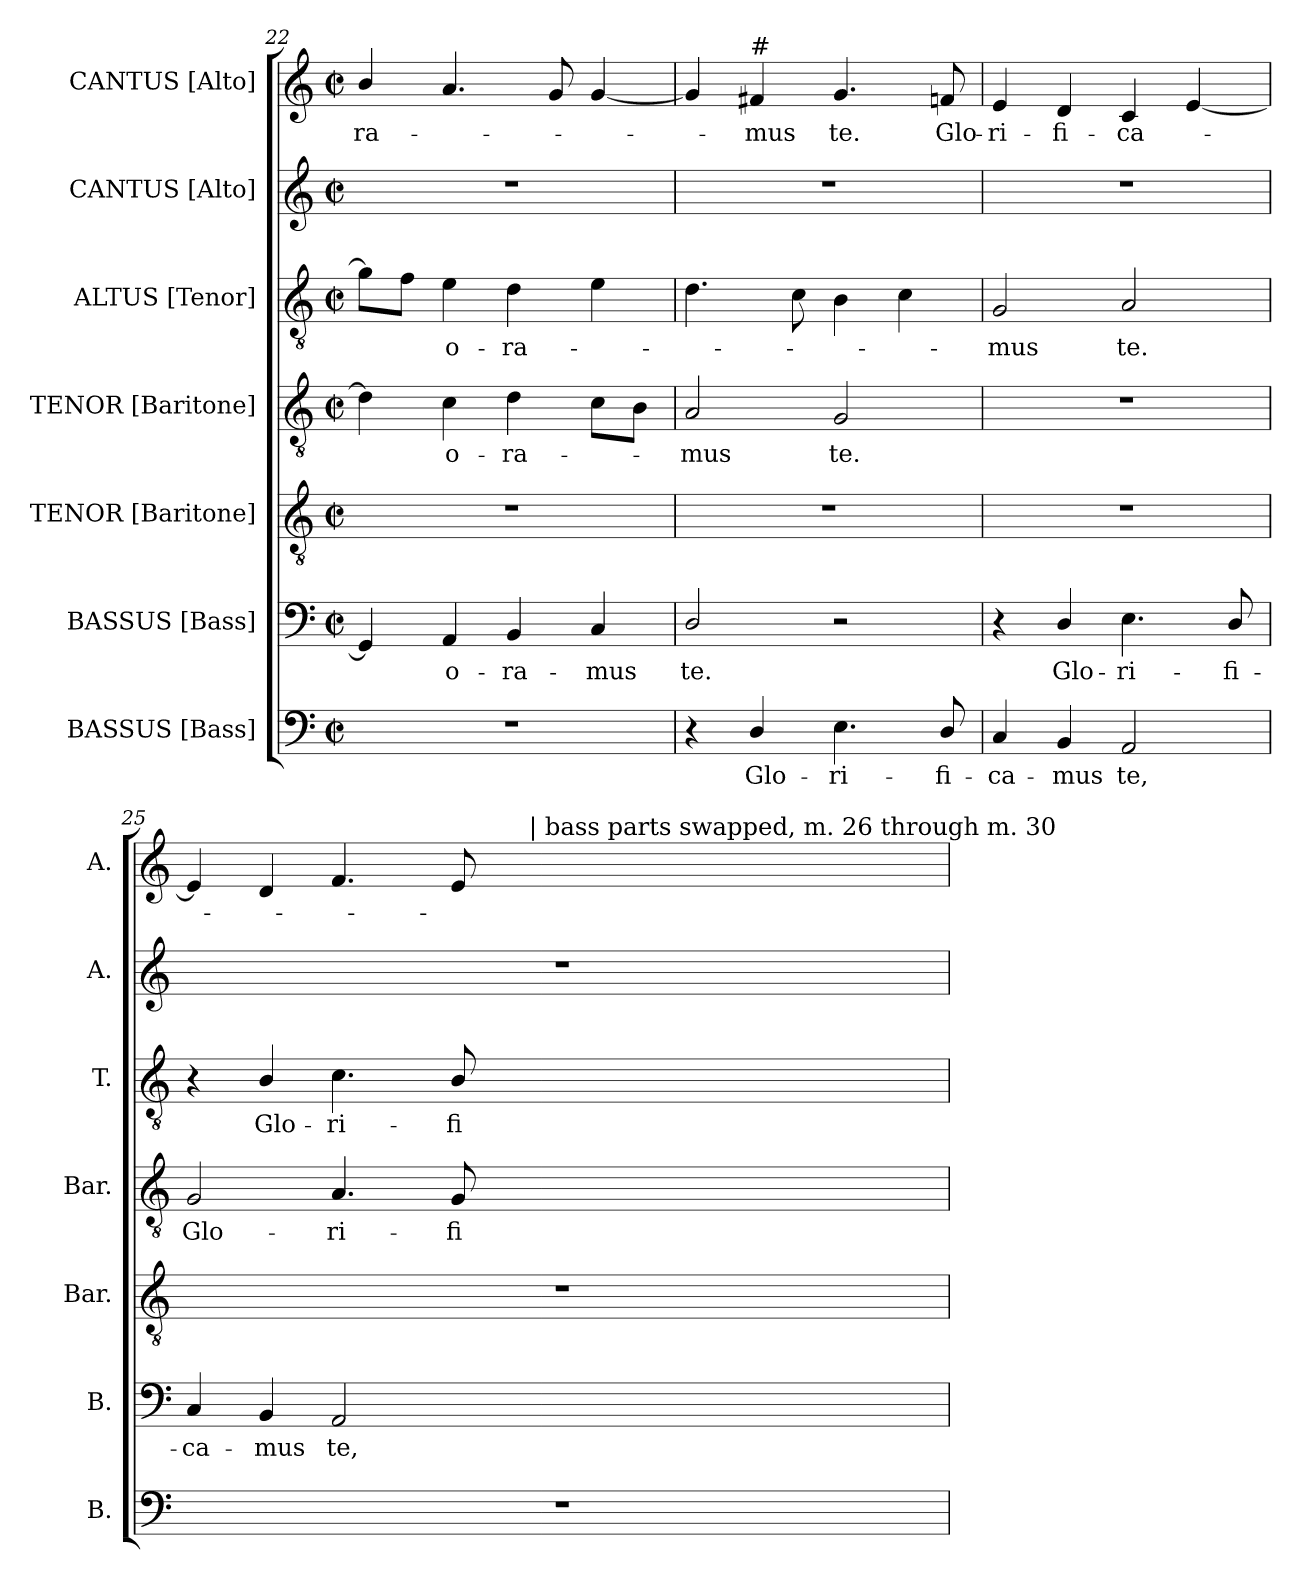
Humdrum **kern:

**kern	**text	**kern	**text	**kern	**kern	**text	**kern	**text	**kern	**kern	**text
*part7	*part7	*part6	*part6	*part5	*part4	*part4	*part3	*part3	*part2	*part1	*part1
*staff7	*staff7	*staff6	*staff6	*staff5	*staff4	*staff4	*staff3	*staff3	*staff2	*staff1	*staff1
*I"BASSUS [Bass]	*	*I"BASSUS [Bass]	*	*I"TENOR [Baritone]	*I"TENOR [Baritone]	*	*I"ALTUS [Tenor]	*	*I"CANTUS [Alto]	*I"CANTUS [Alto]	*
*I'B.	*	*I'B.	*	*I'Bar.	*I'Bar.	*	*I'T.	*	*I'A.	*I'A.	*
*clefF4	*	*clefF4	*	*clefGv2	*clefGv2	*	*clefGv2	*	*clefG2	*clefG2	*
*	*	*	*	*ITrd7c12	*ITrd7c12	*	*ITrd7c12	*	*	*	*
*k[]	*	*k[]	*	*k[]	*k[]	*	*k[]	*	*k[]	*k[]	*
*C:	*	*C:	*	*C:	*C:	*	*C:	*	*C:	*C:	*
*M2/2	*	*M2/2	*	*M2/2	*M2/2	*	*M2/2	*	*M2/2	*M2/2	*
*met(c|)	*	*met(c|)	*	*met(c|)	*met(c|)	*	*met(c|)	*	*met(c|)	*met(c|)	*
=22	=22	=22	=22	=22	=22	=22	=22	=22	=22	=22	=22
!	!	!	!	!	!	!	!	!	!	!	!LO:LY:b:color=#000000
1r	.	4GGi/]	.	1r	4Di\]	.	8Gi\L]	.	1r	4bi/	-ra-
.	.	.	.	.	.	.	8Fi\J	.	.	.	.
!	!	!	!LO:LY:b:color=#000000	!	!	!	!	!	!	!	!
!	!	!	!	!	!	!LO:LY:b:color=#000000	!	!	!	!	!
!	!	!	!	!	!	!	!	!LO:LY:b:color=#000000	!	!	!
.	.	4AAi/	-o-	.	4Ci\	-o-	4Ei\	-o-	.	4.ai/	.
!	!	!	!LO:LY:b:color=#000000	!	!	!	!	!	!	!	!
!	!	!	!	!	!	!LO:LY:b:color=#000000	!	!	!	!	!
!	!	!	!	!	!	!	!	!LO:LY:b:color=#000000	!	!	!
.	.	4BBi/	-ra-	.	4Di\	-ra-	4Di\	-ra-	.	.	.
.	.	.	.	.	.	.	.	.	.	8gi/	.
!	!	!	!LO:LY:b:color=#000000	!	!	!	!	!	!	!	!
.	.	4Ci/	-mus	.	8Ci\L	.	4Ei\	.	.	[<4gi/	.
.	.	.	.	.	8BBi\J	.	.	.	.	.	.
=23	=23	=23	=23	=23	=23	=23	=23	=23	=23	=23	=23
!	!	!	!LO:LY:b:color=#000000	!	!	!	!	!	!	!	!
!	!	!	!	!	!	!LO:LY:b:color=#000000	!	!	!	!	!
4r	.	2Di/	te.	1r	2AAi/	-mus	4.Di\	.	1r	4gi/]	.
!	!LO:LY:b:color=#000000	!	!	!	!	!	!	!	!	!	!
!	!	!	!	!	!	!	!	!	!	!LO:TX:a:t=#	!
!	!	!	!	!	!	!	!	!	!	!	!LO:LY:b:color=#000000
4Di/	Glo-	.	.	.	.	.	.	.	.	4f#i/	-mus
.	.	.	.	.	.	.	8Ci\	.	.	.	.
!	!LO:LY:b:color=#000000	!	!	!	!	!	!	!	!	!	!
!	!	!	!	!	!	!LO:LY:b:color=#000000	!	!	!	!	!
!	!	!	!	!	!	!	!	!	!	!	!LO:LY:b:color=#000000
4.Ei\	-ri-	2r	.	.	2GGi/	te.	4BBi\	.	.	4.gi/	te.
.	.	.	.	.	.	.	4Ci\	.	.	.	.
!	!LO:LY:b:color=#000000	!	!	!	!	!	!	!	!	!	!
!	!	!	!	!	!	!	!	!	!	!	!LO:LY:b:color=#000000
8Di/	-fi-	.	.	.	.	.	.	.	.	8fi/	Glo-
!!LO:LB:g=z
=24	=24	=24	=24	=24	=24	=24	=24	=24	=24	=24	=24
!	!LO:LY:b:color=#000000	!	!	!	!	!	!	!	!	!	!
!	!	!	!	!	!	!	!	!LO:LY:b:color=#000000	!	!	!
!	!	!	!	!	!	!	!	!	!	!	!LO:LY:b:color=#000000
4Ci/	-ca-	4r	.	1r	1r	.	2GGi/	-mus	1r	4ei/	-ri-
!	!LO:LY:b:color=#000000	!	!	!	!	!	!	!	!	!	!
!	!	!	!LO:LY:b:color=#000000	!	!	!	!	!	!	!	!
!	!	!	!	!	!	!	!	!	!	!	!LO:LY:b:color=#000000
4BBi/	-mus	4Di/	Glo-	.	.	.	.	.	.	4di/	-fi-
!	!LO:LY:b:color=#000000	!	!	!	!	!	!	!	!	!	!
!	!	!	!LO:LY:b:color=#000000	!	!	!	!	!	!	!	!
!	!	!	!	!	!	!	!	!LO:LY:b:color=#000000	!	!	!
!	!	!	!	!	!	!	!	!	!	!	!LO:LY:b:color=#000000
2AAi/	te,	4.Ei\	-ri-	.	.	.	2AAi/	te.	.	4ci/	-ca-
.	.	.	.	.	.	.	.	.	.	[<4ei/	.
!	!	!	!LO:LY:b:color=#000000	!	!	!	!	!	!	!	!
.	.	8Di/	-fi-	.	.	.	.	.	.	.	.
=25	=25	=25	=25	=25	=25	=25	=25	=25	=25	=25	=25
!	!	!	!LO:LY:b:color=#000000	!	!	!	!	!	!	!	!
!	!	!	!	!	!	!LO:LY:b:color=#000000	!	!	!	!	!
*	*	*	*	*	*	*	*	*	*	*^	*
1r	.	4Ci/	-ca-	1r	2GGi/	Glo-	4r	.	1r	4ei/]	2ryy	.
!	!	!	!LO:LY:b:color=#000000	!	!	!	!	!	!	!	!	!
!	!	!	!	!	!	!	!	!LO:LY:b:color=#000000	!	!	!	!
.	.	4BBi/	-mus	.	.	.	4BBi/	Glo-	.	4di/	.	.
!	!	!	!LO:LY:b:color=#000000	!	!	!	!	!	!	!	!	!
!	!	!	!	!	!	!LO:LY:b:color=#000000	!	!	!	!	!	!
!	!	!	!	!	!	!	!	!LO:LY:b:color=#000000	!	!	!	!
.	.	2AAi/	te,	.	4.AAi/	-ri-	4.Ci\	-ri-	.	4.fi/	4ryy	.
.	.	.	.	.	.	.	.	.	.	.	8ryy	.
!	!	!	!	!	!	!LO:LY:b:color=#000000	!	!	!	!	!	!
!	!	!	!	!	!	!	!	!LO:LY:b:color=#000000	!	!	!	!
.	.	.	.	.	8GGi/	-fi-	8BBi/	-fi-	.	8ei/	16ryy	.
.	.	.	.	.	.	.	.	.	.	.	32ryy	.
.	.	.	.	.	.	.	.	.	.	.	64ryy	.
.	.	.	.	.	.	.	.	.	.	.	128...ryy	.
!	!	!	!	!	!	!	!	!	!	!	!LO:TX:a:t=|  bass parts swapped, m. 26 through m. 30	!
.	.	.	.	.	.	.	.	.	.	.	1024ryy	.
*	*	*	*	*	*	*	*	*	*	*v	*v	*
=	=	=	=	=	=	=	=	=	=	=	=
*-	*-	*-	*-	*-	*-	*-	*-	*-	*-	*-	*-
